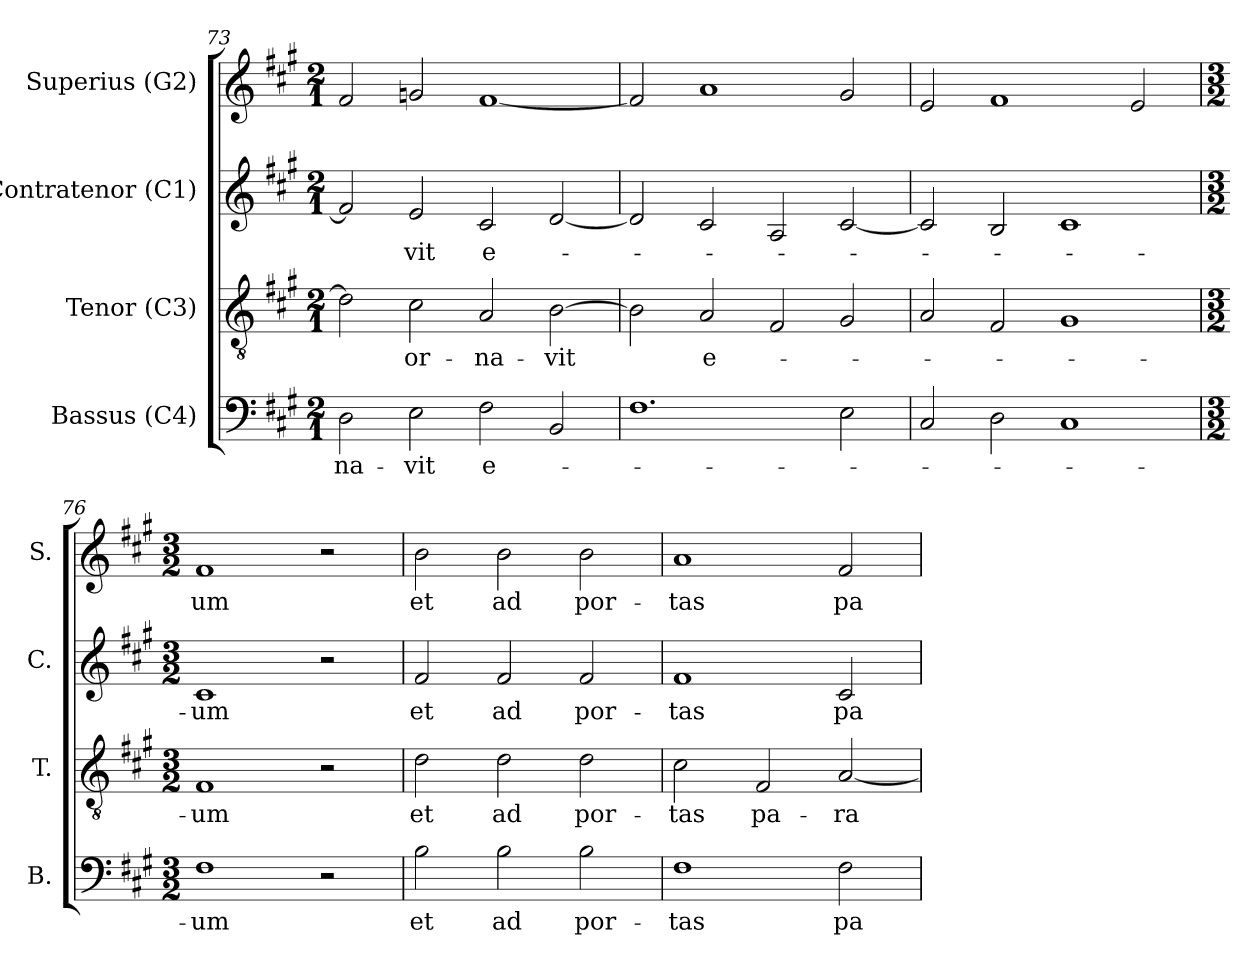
**kern	**text	**kern	**text	**kern	**text	**kern	**text
*part4	*part4	*part3	*part3	*part2	*part2	*part1	*part1
*staff4	*staff4	*staff3	*staff3	*staff2	*staff2	*staff1	*staff1
*I"Bassus (C4)	*	*I"Tenor (C3)	*	*I"Contratenor (C1)	*	*I"Superius (G2)	*
*I'B.	*	*I'T.	*	*I'C.	*	*I'S.	*
*clefF4	*	*clefGv2	*	*clefG2	*	*clefG2	*
*	*	*ITrd7c12	*	*ITrd7c12	*	*	*
*k[f#c#g#]	*	*k[f#c#g#]	*	*k[f#c#g#]	*	*k[f#c#g#]	*
*A:	*	*A:	*	*A:	*	*A:	*
*M2/1	*	*M2/1	*	*M2/1	*	*M2/1	*
=73	=73	=73	=73	=73	=73	=73	=73
!	!LO:LY:b:color=#000000	!	!	!	!	!	!
2Di\	-na-	2Di\]	.	2F#i/]	.	2f#i/	.
!	!LO:LY:b:color=#000000	!	!	!	!	!	!
!	!	!	!LO:LY:b:color=#000000	!	!	!	!
!	!	!	!	!	!LO:LY:b:color=#000000	!	!
2Ei\	-vit	2C#i\	or-	2Ei/	-vit	2gi/	.
!	!LO:LY:b:color=#000000	!	!	!	!	!	!
!	!	!	!LO:LY:b:color=#000000	!	!	!	!
!	!	!	!	!	!LO:LY:b:color=#000000	!	!
2F#i\	e-	2AAi/	-na-	2C#i/	e-	[1f#i	.
!	!	!	!LO:LY:b:color=#000000	!	!	!	!
2BBi/	.	[2BBi\	-vit	[2Di/	.	.	.
!!LO:LB:g=z
=74	=74	=74	=74	=74	=74	=74	=74
1.F#i	.	2BBi\]	.	2Di/]	.	2f#i/]	.
!	!	!	!LO:LY:b:color=#000000	!	!	!	!
.	.	2AAi/	e-	2C#i/	.	1ai	.
.	.	2FF#i/	.	2AAi/	.	.	.
2Ei\	.	2GG#i/	.	[2C#i/	.	2g#i/	.
=75	=75	=75	=75	=75	=75	=75	=75
2C#i/	.	2AAi/	.	2C#i/]	.	2ei/	.
2Di\	.	2FF#i/	.	2BBi/	.	1f#i	.
1C#i	.	1GG#i	.	1C#i	.	.	.
.	.	.	.	.	.	2ei/	.
=76	=76	=76	=76	=76	=76	=76	=76
*M3/2	*	*M3/2	*	*M3/2	*	*M3/2	*
!	!LO:LY:b:color=#000000	!	!	!	!	!	!
!	!	!	!LO:LY:b:color=#000000	!	!	!	!
!	!	!	!	!	!LO:LY:b:color=#000000	!	!
!	!	!	!	!	!	!	!LO:LY:b:color=#000000
1F#i	-um	1FF#i	-um	1C#i	-um	1f#i	-um
2r	.	2r	.	2r	.	2r	.
=77	=77	=77	=77	=77	=77	=77	=77
!	!LO:LY:b:color=#000000	!	!	!	!	!	!
!	!	!	!LO:LY:b:color=#000000	!	!	!	!
!	!	!	!	!	!LO:LY:b:color=#000000	!	!
!	!	!	!	!	!	!	!LO:LY:b:color=#000000
2Bi\	et	2Di\	et	2F#i/	et	2bi\	et
!	!LO:LY:b:color=#000000	!	!	!	!	!	!
!	!	!	!LO:LY:b:color=#000000	!	!	!	!
!	!	!	!	!	!LO:LY:b:color=#000000	!	!
!	!	!	!	!	!	!	!LO:LY:b:color=#000000
2Bi\	ad	2Di\	ad	2F#i/	ad	2bi\	ad
!	!LO:LY:b:color=#000000	!	!	!	!	!	!
!	!	!	!LO:LY:b:color=#000000	!	!	!	!
!	!	!	!	!	!LO:LY:b:color=#000000	!	!
!	!	!	!	!	!	!	!LO:LY:b:color=#000000
2Bi\	por-	2Di\	por-	2F#i/	por-	2bi\	por-
=78	=78	=78	=78	=78	=78	=78	=78
!	!LO:LY:b:color=#000000	!	!	!	!	!	!
!	!	!	!LO:LY:b:color=#000000	!	!	!	!
!	!	!	!	!	!LO:LY:b:color=#000000	!	!
!	!	!	!	!	!	!	!LO:LY:b:color=#000000
1F#i	-tas	2C#i\	-tas	1F#i	-tas	1ai	-tas
!	!	!	!LO:LY:b:color=#000000	!	!	!	!
.	.	2FF#i/	pa-	.	.	.	.
!	!LO:LY:b:color=#000000	!	!	!	!	!	!
!	!	!	!LO:LY:b:color=#000000	!	!	!	!
!	!	!	!	!	!LO:LY:b:color=#000000	!	!
!	!	!	!	!	!	!	!LO:LY:b:color=#000000
2F#i\	pa-	[2AAi/	-ra-	2C#i/	pa-	2f#i/	pa-
=	=	=	=	=	=	=	=
*-	*-	*-	*-	*-	*-	*-	*-
